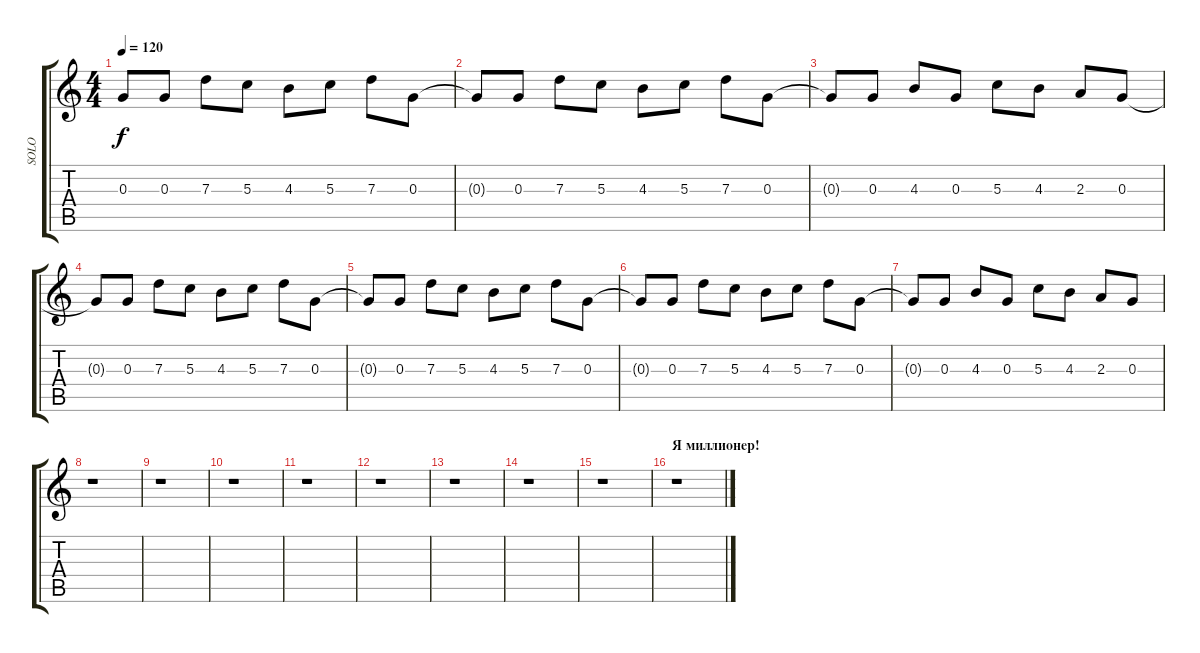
\track ("SOLO" "SOLO") {instrument overdrivenguitar}
\staff {score tabs}
\tuning (E4 B3 G3 D3 A2 E2) {hide}
\ts (4 4)
\tempo 120
\clef g2
\ks c
0.3{t}.8{dy f} 0.3.8 7.3.8 5.3.8 4.3.8 5.3.8 7.3.8 0.3.8 |
0.3{t}.8 0.3.8 7.3.8 5.3.8 4.3.8 5.3.8 7.3.8 0.3.8 |
0.3{t}.8 0.3.8 4.3.8 0.3.8 5.3.8 4.3.8 2.3.8 0.3.8 |
0.3{t}.8 0.3.8 7.3.8 5.3.8 4.3.8 5.3.8 7.3.8 0.3.8 |
0.3{t}.8 0.3.8 7.3.8 5.3.8 4.3.8 5.3.8 7.3.8 0.3.8 |
0.3{t}.8 0.3.8 7.3.8 5.3.8 4.3.8 5.3.8 7.3.8 0.3.8 |
0.3{t}.8 0.3.8 4.3.8 0.3.8 5.3.8 4.3.8 2.3.8 0.3.8 |
r.1 |
r.1 |
r.1 |
r.1 |
r.1 |
r.1 |
r.1 |
r.1 |
\section ("" "Я миллионер!")
r.1
